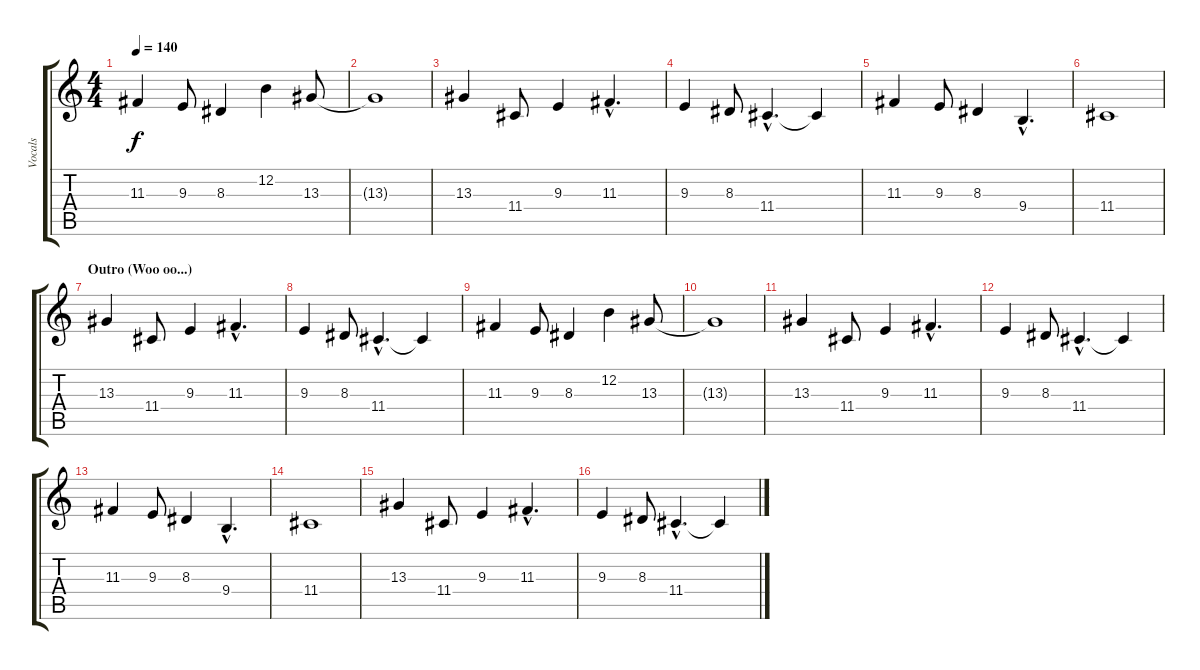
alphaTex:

\track ("Vocals" "Vocals") {instrument lead1square}
\staff {score tabs}
\tuning (E4 B3 G3 D3 A2 E2) {hide}
\ts (4 4)
\tempo 140
\clef g2
\ks c
11.3.4{dy f} 9.3.8 8.3.4 12.2.4 13.3.8 |
13.3{t}.1 |
13.3.4 11.4.8 9.3.4 11.3{hac}.4{d} |
9.3.4 8.3.8 11.4{hac}.4{d} 11.4{t}.4 |
11.3.4 9.3.8 8.3.4 9.4{hac}.4{d} |
11.4.1 |
\section ("" "Outro (Woo oo...)")
13.3.4{instrument choiraahs} 11.4.8 9.3.4 11.3{hac}.4{d} |
9.3.4 8.3.8 11.4{hac}.4{d} 11.4{t}.4 |
11.3.4 9.3.8 8.3.4 12.2.4 13.3.8 |
13.3{t}.1 |
13.3.4 11.4.8 9.3.4 11.3{hac}.4{d} |
9.3.4 8.3.8 11.4{hac}.4{d} 11.4{t}.4 |
11.3.4 9.3.8 8.3.4 9.4{hac}.4{d} |
11.4.1 |
13.3.4 11.4.8 9.3.4 11.3{hac}.4{d} |
9.3.4 8.3.8 11.4{hac}.4{d} 11.4{t}.4
